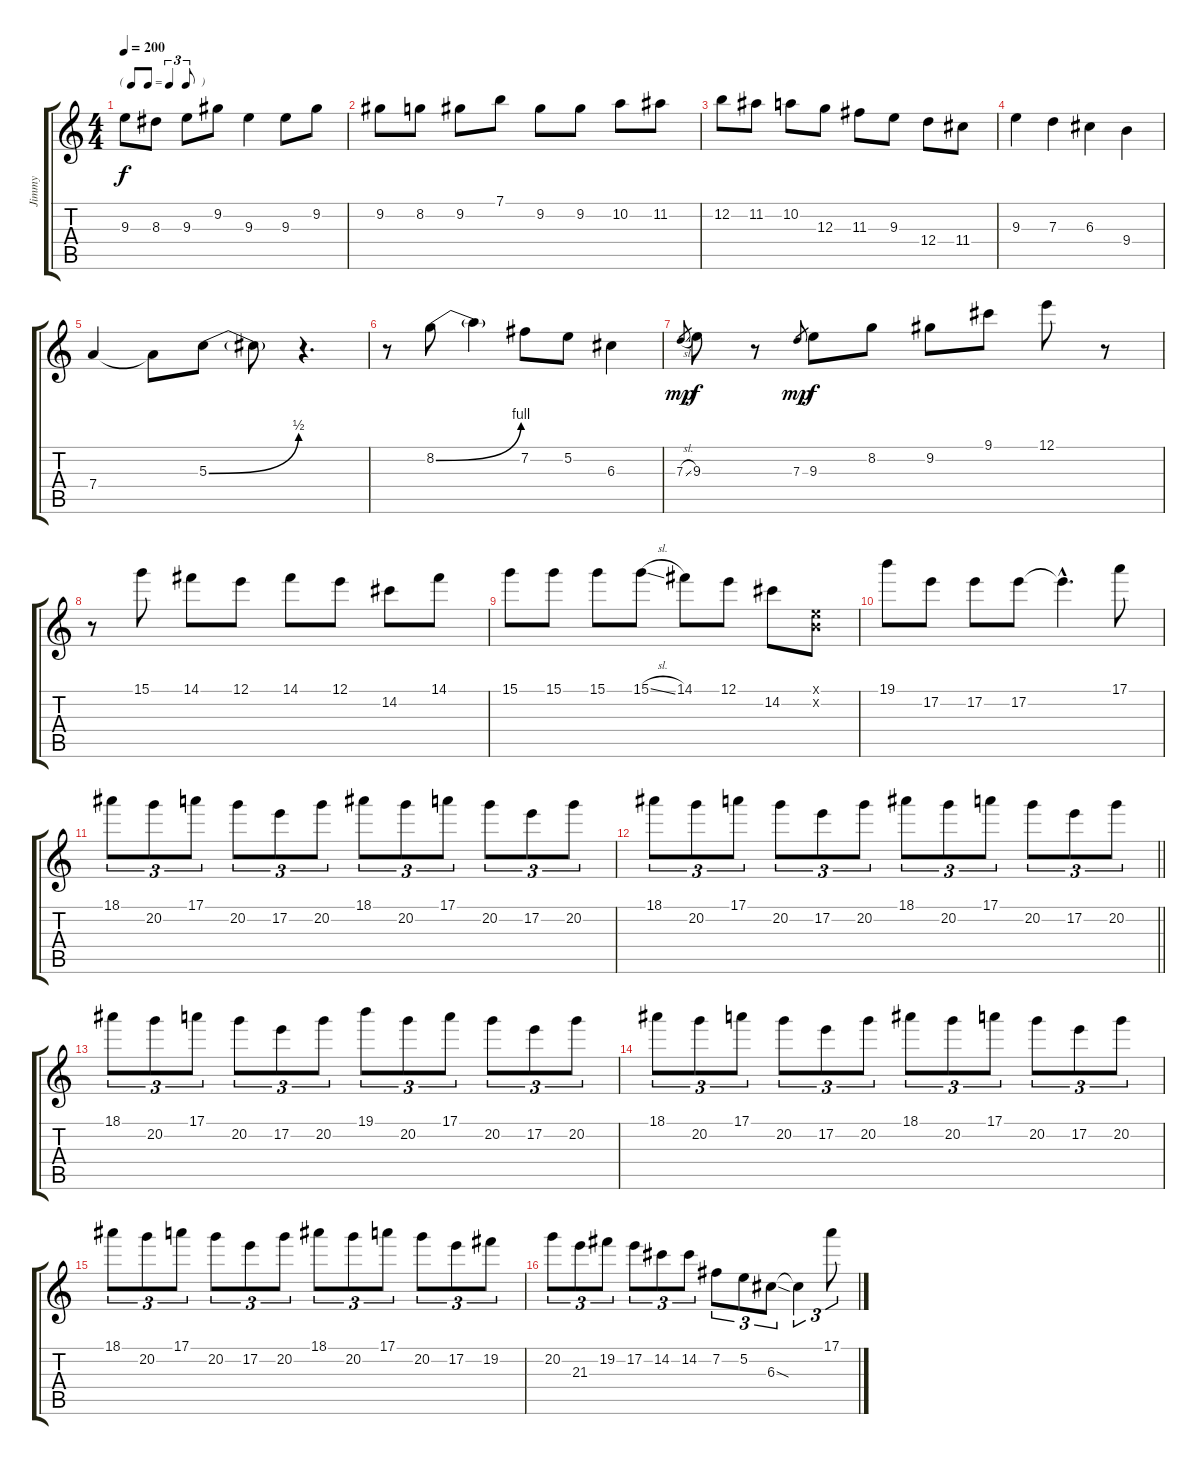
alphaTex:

\track ("Jimmy" "Jimmy") {instrument overdrivenguitar}
\staff {score tabs}
\tuning (E4 B3 G3 D3 A2 E2) {hide}
\ts (4 4)
\tf triplet8th
\tempo 200
\clef g2
\ks c
9.3.8{dy f} 8.3.8 9.3.8 9.2.8 9.3.4 9.3.8 9.2.8 |
9.2.8 8.2.8 9.2.8 7.1.8 9.2.8 9.2.8 10.2.8 11.2.8 |
12.2.8 11.2.8 10.2.8 12.3.8 11.3.8 9.3.8 12.4.8 11.4.8 |
9.3.4 7.3.4 6.3.4 9.4.4 |
7.4.4 7.4{t}.8 5.3{be (bend 0 0 60 2)}.8 5.3{t}.8 r.4{d} |
r.8 8.2{be (bend 0 0 60 4)}.8 8.2{t}.4 7.2.8 5.2.8 6.3.4 |
7.3{sl}.8{gr dy mp} 9.3.8{dy f} r.8 7.3.8{gr dy mp} 9.3.8{dy f} 8.2.8 9.2.8 9.1.8 12.1.8 r.8 |
r.8 15.1.8 14.1.8 12.1.8 14.1.8 12.1.8 14.2.8 14.1.8 |
15.1.8 15.1.8 15.1.8 15.1{sl}.8 14.1.8 12.1.8 14.2.8 (0.1{x} 0.2{x}).8 |
19.1.8 17.2.8 17.2.8 17.2.8 17.2{hac t}.4{d} 17.1.8 |
18.1.8{tu (3 2)} 20.2.8{tu (3 2)} 17.1.8{tu (3 2)} 20.2.8{tu (3 2)} 17.2.8{tu (3 2)} 20.2.8{tu (3 2)} 18.1.8{tu (3 2)} 20.2.8{tu (3 2)} 17.1.8{tu (3 2)} 20.2.8{tu (3 2)} 17.2.8{tu (3 2)} 20.2.8{tu (3 2)} |
\barLineRight lightlight
18.1.8{tu (3 2)} 20.2.8{tu (3 2)} 17.1.8{tu (3 2)} 20.2.8{tu (3 2)} 17.2.8{tu (3 2)} 20.2.8{tu (3 2)} 18.1.8{tu (3 2)} 20.2.8{tu (3 2)} 17.1.8{tu (3 2)} 20.2.8{tu (3 2)} 17.2.8{tu (3 2)} 20.2.8{tu (3 2)} |
18.1.8{tu (3 2)} 20.2.8{tu (3 2)} 17.1.8{tu (3 2)} 20.2.8{tu (3 2)} 17.2.8{tu (3 2)} 20.2.8{tu (3 2)} 19.1.8{tu (3 2)} 20.2.8{tu (3 2)} 17.1.8{tu (3 2)} 20.2.8{tu (3 2)} 17.2.8{tu (3 2)} 20.2.8{tu (3 2)} |
18.1.8{tu (3 2)} 20.2.8{tu (3 2)} 17.1.8{tu (3 2)} 20.2.8{tu (3 2)} 17.2.8{tu (3 2)} 20.2.8{tu (3 2)} 18.1.8{tu (3 2)} 20.2.8{tu (3 2)} 17.1.8{tu (3 2)} 20.2.8{tu (3 2)} 17.2.8{tu (3 2)} 20.2.8{tu (3 2)} |
18.1.8{tu (3 2)} 20.2.8{tu (3 2)} 17.1.8{tu (3 2)} 20.2.8{tu (3 2)} 17.2.8{tu (3 2)} 20.2.8{tu (3 2)} 18.1.8{tu (3 2)} 20.2.8{tu (3 2)} 17.1.8{tu (3 2)} 20.2.8{tu (3 2)} 17.2.8{tu (3 2)} 19.2.8{tu (3 2)} |
20.2.8{tu (3 2)} 21.3.8{tu (3 2)} 19.2.8{tu (3 2)} 17.2.8{tu (3 2)} 14.2.8{tu (3 2)} 14.2.8{tu (3 2)} 7.2.8{tu (3 2)} 5.2.8{tu (3 2)} 6.3{sod}.8{tu (3 2)} 6.3{t}.4{tu (3 2)} 17.1.8{tu (3 2)}
